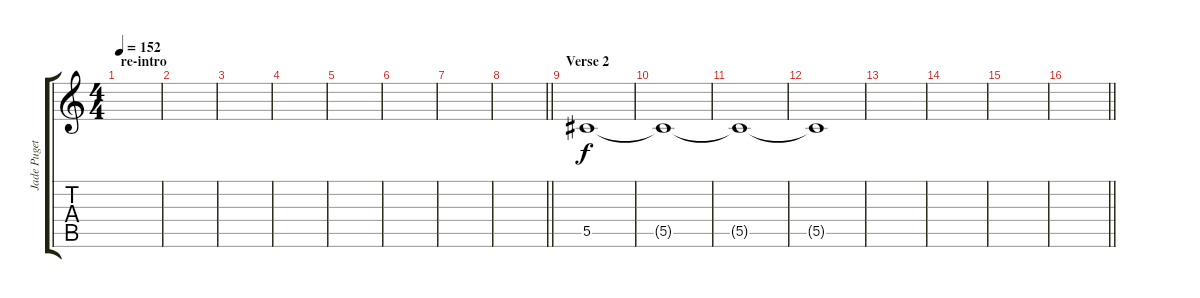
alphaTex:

\track ("Jade Puget 2" "Jade Puget") {instrument electricguitarjazz}
\staff {score tabs}
\tuning (Eb4 Bb3 Gb3 Db3 Ab2 Eb2) {hide}
\ts (4 4)
\section ("" "re-intro")
\tempo 152
\clef g2
\ks c
|
|
|
|
|
|
|
\barLineRight lightlight
|
\section ("" "Verse 2")
5.5.1 |
5.5{t}.1 |
5.5{t}.1 |
5.5{t}.1 |
|
|
|
\barLineRight lightlight
